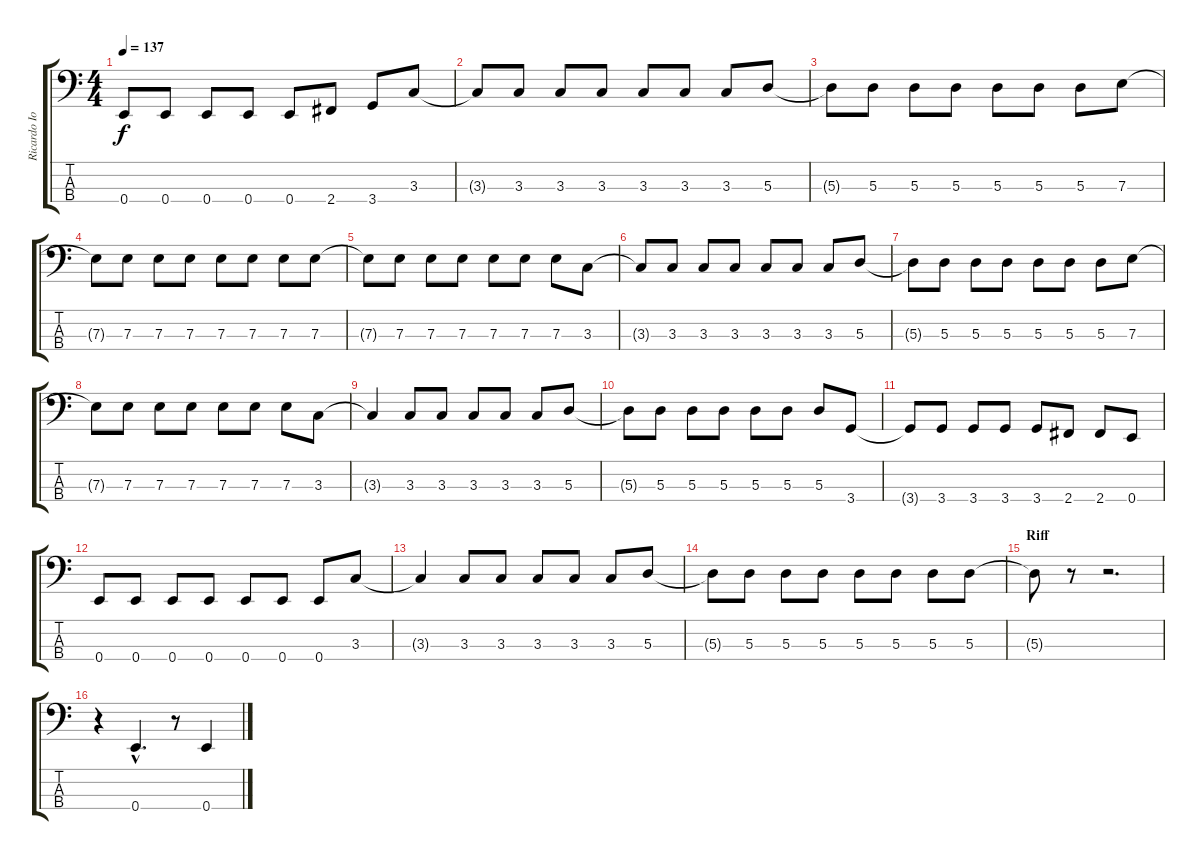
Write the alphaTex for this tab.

\track ("Ricardo Iorio (bajo)" "Ricardo Io") {instrument electricbassfinger}
\staff {score tabs}
\tuning (G2 D2 A1 E1) {hide}
\ts (4 4)
\tempo 137
\clef f4
\ks c
0.4{t}.8{dy f} 0.4.8 0.4.8 0.4.8 0.4.8 2.4.8 3.4.8 3.3.8 |
3.3{t}.8 3.3.8 3.3.8 3.3.8 3.3.8 3.3.8 3.3.8 5.3.8 |
5.3{t}.8 5.3.8 5.3.8 5.3.8 5.3.8 5.3.8 5.3.8 7.3.8 |
7.3{t}.8 7.3.8 7.3.8 7.3.8 7.3.8 7.3.8 7.3.8 7.3.8 |
7.3{t}.8 7.3.8 7.3.8 7.3.8 7.3.8 7.3.8 7.3.8 3.3.8 |
3.3{t}.8 3.3.8 3.3.8 3.3.8 3.3.8 3.3.8 3.3.8 5.3.8 |
5.3{t}.8 5.3.8 5.3.8 5.3.8 5.3.8 5.3.8 5.3.8 7.3.8 |
7.3{t}.8 7.3.8 7.3.8 7.3.8 7.3.8 7.3.8 7.3.8 3.3.8 |
3.3{t}.4 3.3.8 3.3.8 3.3.8 3.3.8 3.3.8 5.3.8 |
5.3{t}.8 5.3.8 5.3.8 5.3.8 5.3.8 5.3.8 5.3.8 3.4.8 |
3.4{t}.8 3.4.8 3.4.8 3.4.8 3.4.8 2.4.8 2.4.8 0.4.8 |
0.4.8 0.4.8 0.4.8 0.4.8 0.4.8 0.4.8 0.4.8 3.3.8 |
3.3{t}.4 3.3.8 3.3.8 3.3.8 3.3.8 3.3.8 5.3.8 |
5.3{t}.8 5.3.8 5.3.8 5.3.8 5.3.8 5.3.8 5.3.8 5.3.8 |
\section ("" "Riff")
5.3{t}.8 r.8 r.2{d} |
r.4 0.4{hac}.4{d} r.8 0.4.4
